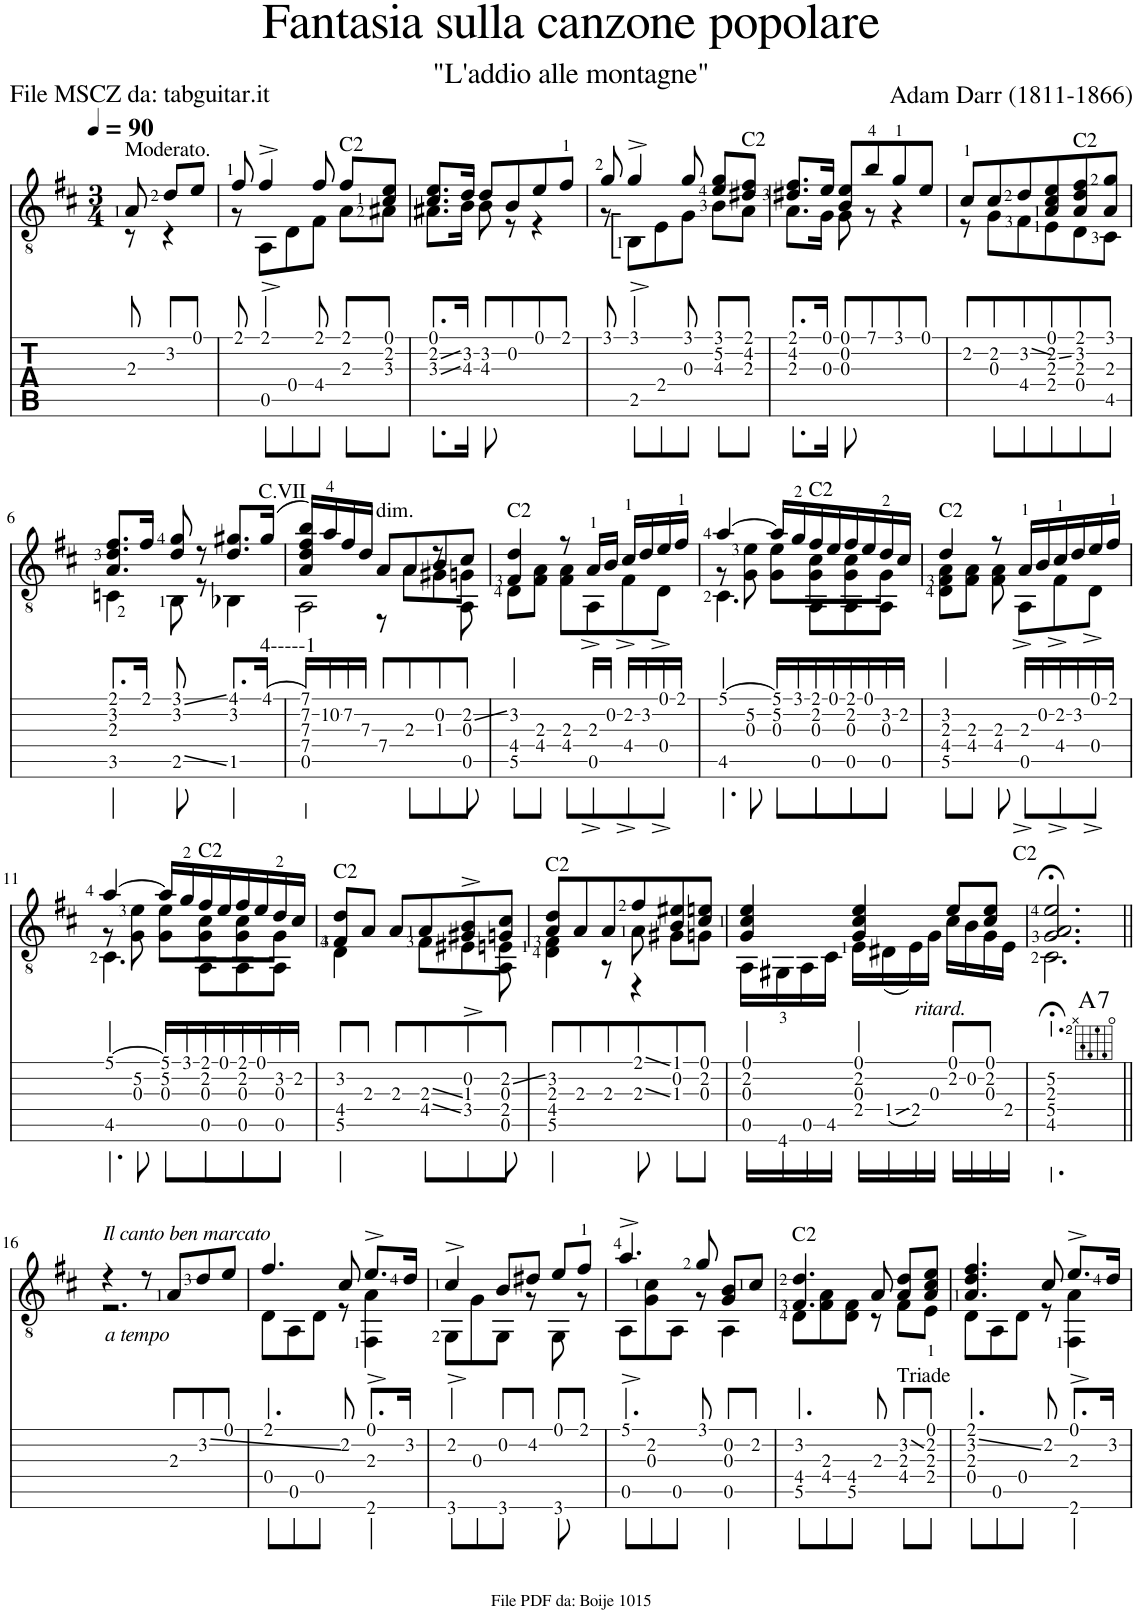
**kern	**harte	**kern
*part2	*part2	*part1
*staff2	*	*staff1
*I"Chitarra classica (Intavolatura)	*	*I"Guitar
*stria6	*	*
*	*	*clefGv2
*k[f#c#]	*	*k[f#c#]
*M3/4	*	*M3/4
*MM90	*	*MM90
=	=	=
*^	*	*^
!	!	!	!LO:TX:a:t=Moderato.	!
8A/	8r	.	8A/	8r
8d/L	4r	.	8d/L	4r
8e/J	.	.	8e/J	.
=1	=1	=1	=1	=1
8f#/	8r	.	8f#/	8r
4f#^/	8AA\L	.	4f#^/	8AA\L
.	8D\	.	.	8D\
8f#/	8F#\J	.	8f#/	8F#\J
!	!	!	!LO:TX:a:t=C2	!
8f#/L	8A\L	.	8f#/L	8A\L
8c#/ 8e/J	8A#X\J	.	8c#/ 8e/J	8A#X\J
=2	=2	=2	=2	=2
8.c#/ 8.e/L	8.A#X\L	.	8.c#/ 8.e/L	8.A#X\L
16d/Jk	16B\Jk	.	16d/Jk	16B\Jk
8d/L	8B\	.	8d/L	8B\
8B/	8r	.	8B/	8r
8e/	4r	.	8e/	4r
8f#/J	.	.	8f#/J	.
=3	=3	=3	=3	=3
8g/	8r	.	8g/	8r
4g^/	8BB\L	.	4g^/	8BB\L
.	8E\	.	.	8E\
8g/	8G\J	.	8g/	8G\J
8e/ 8g/L	8B\L	.	8e/ 8g/L	8B\L
!	!	!	!LO:TX:a:t=C2	!
8d#X/ 8f#/J	8A\J	.	8d#X/ 8f#/J	8A\J
=4	=4	=4	=4	=4
8.d#X/ 8.f#/L	8.A\L	.	8.d#X/ 8.f#/L	8.A\L
16e/Jk	16G\Jk	.	16e/Jk	16G\Jk
8B/ 8e/L	8G\	.	8B/ 8e/L	8G\
8b/	8r	.	8b/	8r
8g/	4r	.	8g/	4r
8e/J	.	.	8e/J	.
=5	=5	=5	=5	=5
8c#/L	8r	.	8c#/L	8r
8c#/	8G\L	.	8c#/	8G\L
8d/	8F#\	.	8d/	8F#\
8A/ 8c#/ 8e/	8E\	.	8A/ 8c#/ 8e/	8E\
!	!	!	!LO:TX:a:t=C2	!
8A/ 8d/ 8f#/	8D\	.	8A/ 8d/ 8f#/	8D\
8A/ 8g/J	8C#\J	.	8A/ 8g/J	8C#\J
!!LO:LB:g=z	!!
=6	=6	=6	=6	=6
8.A/ 8.d/ 8.f#/L	4Cn\	.	8.A/ 8.d/ 8.f#/L	4Cn\
16f#/Jk	.	.	16f#/Jk	.
8d/ 8g/	8BB\	.	8d/ 8g/	8BB\
8r	8r	.	8r	8r
8.d/ 8.g#X/L	4BB-X\	.	8.d/ 8.g#X/L	4BB-X\
!LO:TX:a:t=4-----1	!	!	!	!
(16g#/Jk	.	.	(16g#/Jk	.
=7	=7	=7	=7	=7
*	*^	*	*	*^
!	!	!	!	!LO:TX:a:t=C.VII	!	!
16A/ 16d/ 16f#/ 16b/LL)	2AA\	4ryy	.	16A/ 16d/ 16f#/ 16b/LL)	2AA\	4ryy
16a/	.	.	.	16a/	.	.
16f#/	.	.	.	16f#/	.	.
16d/JJ	.	.	.	16d/JJ	.	.
!	!	!	!	!LO:TX:a:t=dim.	!	!
8A/L	.	8r	.	8A/L	.	8r
8A/	.	8A\L	.	8A/	.	8A\L
8B/	8r	8G#X\	.	8B/	8r	8G#X\
8c#/J	8AA\	8Gn\J	.	8c#/J	8AA\	8Gn\J
=8	=8	=8	=8	=8	=8	=8
!	!	!	!	!LO:TX:a:t=C2	!	!
*	*v	*v	*	*	*	*
*	*	*	*	*v	*v
4F#/ 4d/	8D\L	.	4F#/ 4d/	8D\L
.	8F#\ 8A\J	.	.	8F#\ 8A\J
8r	8F#\ 8A\L	.	8r	8F#\ 8A\L
16A/LL	8AA^\	.	16A/LL	8AA^\
16B/JJ	.	.	16B/JJ	.
16c#/LL	8F#^\	.	16c#/LL	8F#^\
16d/	.	.	16d/	.
16e/	8D^\J	.	16e/	8D^\J
16f#/JJ	.	.	16f#/JJ	.
=9	=9	=9	=9	=9
*	*^	*	*	*^
[4a/	8r	4.C#\	.	[4a/	8r	4.C#\
.	8G\ 8e\	.	.	.	8G\ 8e\	.
16a/LL]	8G\ 8e\L	.	.	16a/LL]	8G\ 8e\L	.
16g/	.	.	.	16g/	.	.
!	!	!	!	!LO:TX:a:t=C2	!	!
16f#/	8G\ 8c#\	8AA\L	.	16f#/	8G\ 8c#\	8AA\L
16e/	.	.	.	16e/	.	.
16f#/	8G\ 8c#\	8AA\	.	16f#/	8G\ 8c#\	8AA\
16e/	.	.	.	16e/	.	.
16d/	8G\J	8AA\J	.	16d/	8G\J	8AA\J
16c#/JJ	.	.	.	16c#/JJ	.	.
*	*v	*v	*	*	*	*
*	*	*	*	*v	*v
=10	=10	=10	=10	=10
!	!	!	!LO:TX:a:t=C2	!
4d/	8D\ 8F#\ 8A\L	.	4d/	8D\ 8F#\ 8A\L
.	8F#\ 8A\J	.	.	8F#\ 8A\J
8r	8F#\ 8A\	.	8r	8F#\ 8A\
16A/LL	8AA^\L	.	16A/LL	8AA^\L
16B/	.	.	16B/	.
16c#/	8F#^\	.	16c#/	8F#^\
16d/	.	.	16d/	.
16e/	8D^\J	.	16e/	8D^\J
16f#/JJ	.	.	16f#/JJ	.
!!LO:LB:g=z
=11	=11	=11	=11	=11
*	*^	*	*	*^
[4a/	8r	4.C#\	.	[4a/	8r	4.C#\
.	8G\ 8e\	.	.	.	8G\ 8e\	.
16a/LL]	8G\ 8e\L	.	.	16a/LL]	8G\ 8e\L	.
16g/	.	.	.	16g/	.	.
!	!	!	!	!LO:TX:a:t=C2	!	!
16f#/	8G\ 8c#\	8AA\L	.	16f#/	8G\ 8c#\	8AA\L
16e/	.	.	.	16e/	.	.
16f#/	8G\ 8c#\	8AA\	.	16f#/	8G\ 8c#\	8AA\
16e/	.	.	.	16e/	.	.
16d/	8G\J	8AA\J	.	16d/	8G\J	8AA\J
16c#/JJ	.	.	.	16c#/JJ	.	.
=12	=12	=12	=12	=12	=12	=12
!	!	!	!	!LO:TX:a:t=C2	!	!
8F#/ 8d/L	4D\	8ryy	.	8F#/ 8d/L	4D\	8ryy
*	*v	*v	*	*	*	*
*	*	*	*	*v	*v
8A/J	.	.	8A/J	.
8A/L	8ryy	.	8A/L	8ryy
8A/	8F#\L	.	8A/	8F#\L
8G#X/^ 8B/^	8E#X\	.	8G#X/^ 8B/^	8E#X\
*	*^	*	*	*^
8Gn/ 8c#/J	8En\J	8AA\	.	8Gn/ 8c#/J	8En\J	8AA\
=13	=13	=13	=13	=13	=13	=13
!	!	!	!	!LO:TX:a:t=C2	!	!
8A/ 8d/L	4D\ 4F#\	4ryy	.	8A/ 8d/L	4D\ 4F#\	4ryy
8A/	.	.	.	8A/	.	.
8A/	8r	8r	.	8A/	8ryy	8r
8f#/	8A\	4r	.	8f#/	8A\	4r
8B/ 8e#X/	8G#X\L	.	.	8B/ 8e#X/	8G#X\L	.
8c#/ 8en/J	8Gn\J	8r	.	8c#/ 8en/J	8Gn\J	8ryy
*	*v	*v	*	*	*	*
*	*	*	*	*v	*v
=14	=14	=14	=14	=14
4G/ 4c#/ 4e/	16AA\LL	.	4G/ 4c#/ 4e/	16AA\LL
.	16GG#X\	.	.	16GG#X\
.	16AA\	.	.	16AA\
.	16C#\JJ	.	.	16C#\JJ
4G/ 4c#/ 4e/	16E\LL	.	4G/ 4c#/ 4e/	16E\LL
!	!	!	!	!LO:TX:b:i:t=ritard.
.	(16D#X\	.	.	(16D#X\
.	16E\)	.	.	16E\)
.	16G\JJ	.	.	16G\JJ
8e/L	16c#\LL	.	8e/L	16c#\LL
.	16B\	.	.	16B\
8c#/ 8e/J	16G\	.	8c#/ 8e/J	16G\
.	16E\JJ	.	.	16E\JJ
=15	=15	=15	=15	=15
!	!	!LO:H:kt=7	!LO:TX:a:t=C2	!
2.G/;< 2.A/;< 2.e/;<	2.C#\	A:7	2.G/;< 2.A/;< 2.e/;<	2.C#\
!!LO:LB:g=z	!!
=16||	=16||	=16||	=16||	=16||
!	!	!	!LO:TX:a:i:t=Il canto ben marcato	!
!	!	!	!LO:TX:b:i:t=a tempo	!
4r	2.r	.	4r	2.r
8r	.	.	8r	.
8A/L	.	.	8A/L	.
8d/	.	.	8d/	.
8e/J	.	.	8e/J	.
=17	=17	=17	=17	=17
4.f#/	8D\L	.	4.f#/	8D\L
.	8AA\	.	.	8AA\
.	8D\J	.	.	8D\J
8c#/	8r	.	8c#/	8r
8.e^/L	4FF#\ 4A\	.	8.e^/L	4FF#\ 4A\
16d/Jk	.	.	16d/Jk	.
=18	=18	=18	=18	=18
4c#^/	8GG\L	.	4c#^/	8GG\L
.	8G\	.	.	8G\
8B/L	8GG\J	.	8B/L	8GG\J
8d#X/J	8r	.	8d#X/J	8r
8e/L	8GG\	.	8e/L	8GG\
8f#/J	8r	.	8f#/J	8r
=19	=19	=19	=19	=19
4.a^/	8AA\L	.	4.a^/	8AA\L
.	8G\ 8c#\	.	.	8G\ 8c#\
.	8AA\J	.	.	8AA\J
8g/	8r	.	8g/	8r
8G/ 8B/L	4AA\	.	8G/ 8B/L	4AA\
8c#/J	.	.	8c#/J	.
=20	=20	=20	=20	=20
!	!	!	!LO:TX:a:t=C2	!
4.F#/ 4.d/	8D\L	.	4.F#/ 4.d/	8D\L
.	8F#\ 8A\	.	.	8F#\ 8A\
.	8D\ 8F#\J	.	.	8D\ 8F#\J
8A/	8r	.	8A/	8r
!LO:TX:a:t=Triade	!	!	!	!
8A/ 8d/L	8F#\L	.	8A/ 8d/L	8F#\L
8A/ 8c#/ 8e/J	8E\J	.	8A/ 8c#/ 8e/J	8E\J
=21	=21	=21	=21	=21
4.A/ 4.d/ 4.f#/	8D\L	.	4.A/ 4.d/ 4.f#/	8D\L
.	8AA\	.	.	8AA\
.	8D\J	.	.	8D\J
8c#/	8r	.	8c#/	8r
8.e^/L	4FF#\ 4A\	.	8.e^/L	4FF#\ 4A\
16d/Jk	.	.	16d/Jk	.
*v	*v	*	*	*
*	*	*v	*v
=	=	=
*-	*-	*-
